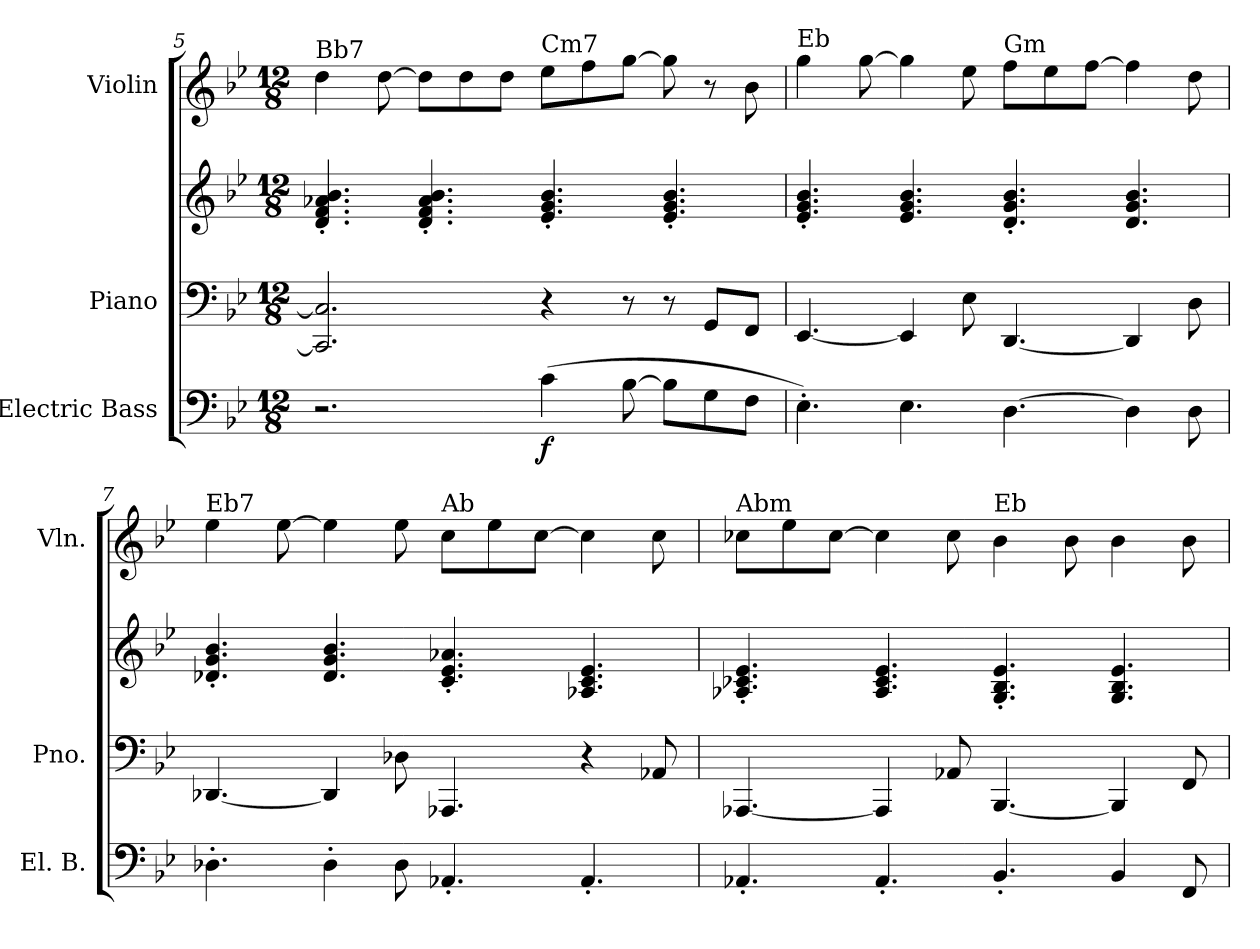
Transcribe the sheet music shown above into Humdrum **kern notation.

**kern	**dynam	**kern	**kern	**kern
*part3	*part3	*part2	*part2	*part1
*staff4	*staff4	*staff3	*staff2	*staff1
*I"Electric Bass	*	*I"Piano	*	*I"Violin
*I'El. B.	*	*I'Pno.	*	*I'Vln.
*clefF4	*	*clefF4	*clefG2	*clefG2
*ITrd7c12	*	*	*	*
*k[b-e-]	*	*k[b-e-]	*k[b-e-]	*k[b-e-]
*M12/8	*	*M12/8	*M12/8	*M12/8
=5	=5	=5	=5	=5
!	!	!	!	!LO:TX:a:t=Bb7
2.r	.	2.CC/] 2.C/]	4.d/' 4.f/' 4.a-X/' 4.b-/'	4dd\
.	.	.	.	[8dd\
.	.	.	4.d/' 4.f/' 4.a-/' 4.b-/'	8dd\L]
.	.	.	.	8dd\
.	.	.	.	8dd\J
!	!	!	!	!LO:TX:a:t=Cm7
!	!LO:DY:b	!	!	!
(4C\	f	4r	4.e-/' 4.g/' 4.b-/'	8ee-\L
.	.	.	.	8ff\
[8BB-\	.	8r	.	[8gg\J
8BB-\L]	.	8r	4.e-/' 4.g/' 4.b-/'	8gg\]
8GG\	.	8GG/L	.	8r
8FF\J	.	8FF/J	.	8b-\
=6	=6	=6	=6	=6
!	!	!	!	!LO:TX:a:t=Eb
4.EE-'\)	.	[4.EE-/	4.e-/' 4.g/' 4.b-/'	4gg\
.	.	.	.	[8gg\
4.EE-\	.	4EE-/]	4.e-/ 4.g/ 4.b-/	4gg\]
.	.	8E-\	.	8ee-\
!	!	!	!	!LO:TX:a:t=Gm
[4.DD\	.	[4.DD/	4.d/' 4.g/' 4.b-/'	8ff\L
.	.	.	.	8ee-\
.	.	.	.	[8ff\J
4DD\]	.	4DD/]	4.d/ 4.g/ 4.b-/	4ff\]
8DD\	.	8D\	.	8dd\
!!LO:LB:g=z
=7	=7	=7	=7	=7
!	!	!	!	!LO:TX:a:t=Eb7
4.DD-X'\	.	[4.DD-X/	4.d-X/' 4.g/' 4.b-/'	4ee-\
.	.	.	.	[8ee-\
4DD-'\	.	4DD-/]	4.d-/ 4.g/ 4.b-/	4ee-\]
8DD-\	.	8D-X\	.	8ee-\
!	!	!	!	!LO:TX:a:t=Ab
4.AAA-X'/	.	4.AAA-X/	4.c/' 4.e-/' 4.a-X/'	8cc\L
.	.	.	.	8ee-\
.	.	.	.	[8cc\J
4.AAA-'/	.	4r	4.A-X/ 4.c/ 4.e-/	4cc\]
.	.	8AA-X/	.	8cc\
=8	=8	=8	=8	=8
!	!	!	!	!LO:TX:a:t=Abm
4.AAA-X'/	.	[4.AAA-X/	4.A-X/' 4.c-X/' 4.e-/'	8cc-X\L
.	.	.	.	8ee-\
.	.	.	.	[8cc-\J
4.AAA-'/	.	4AAA-/]	4.A-/ 4.c-/ 4.e-/	4cc-\]
.	.	8AA-X/	.	8cc-\
!	!	!	!	!LO:TX:a:t=Eb
4.BBB-'/	.	[4.BBB-/	4.G/' 4.B-/' 4.e-/'	4b-\
.	.	.	.	8b-\
4BBB-/	.	4BBB-/]	4.G/ 4.B-/ 4.e-/	4b-\
8FFF/	.	8FF/	.	8b-\
=	=	=	=	=
*-	*-	*-	*-	*-
